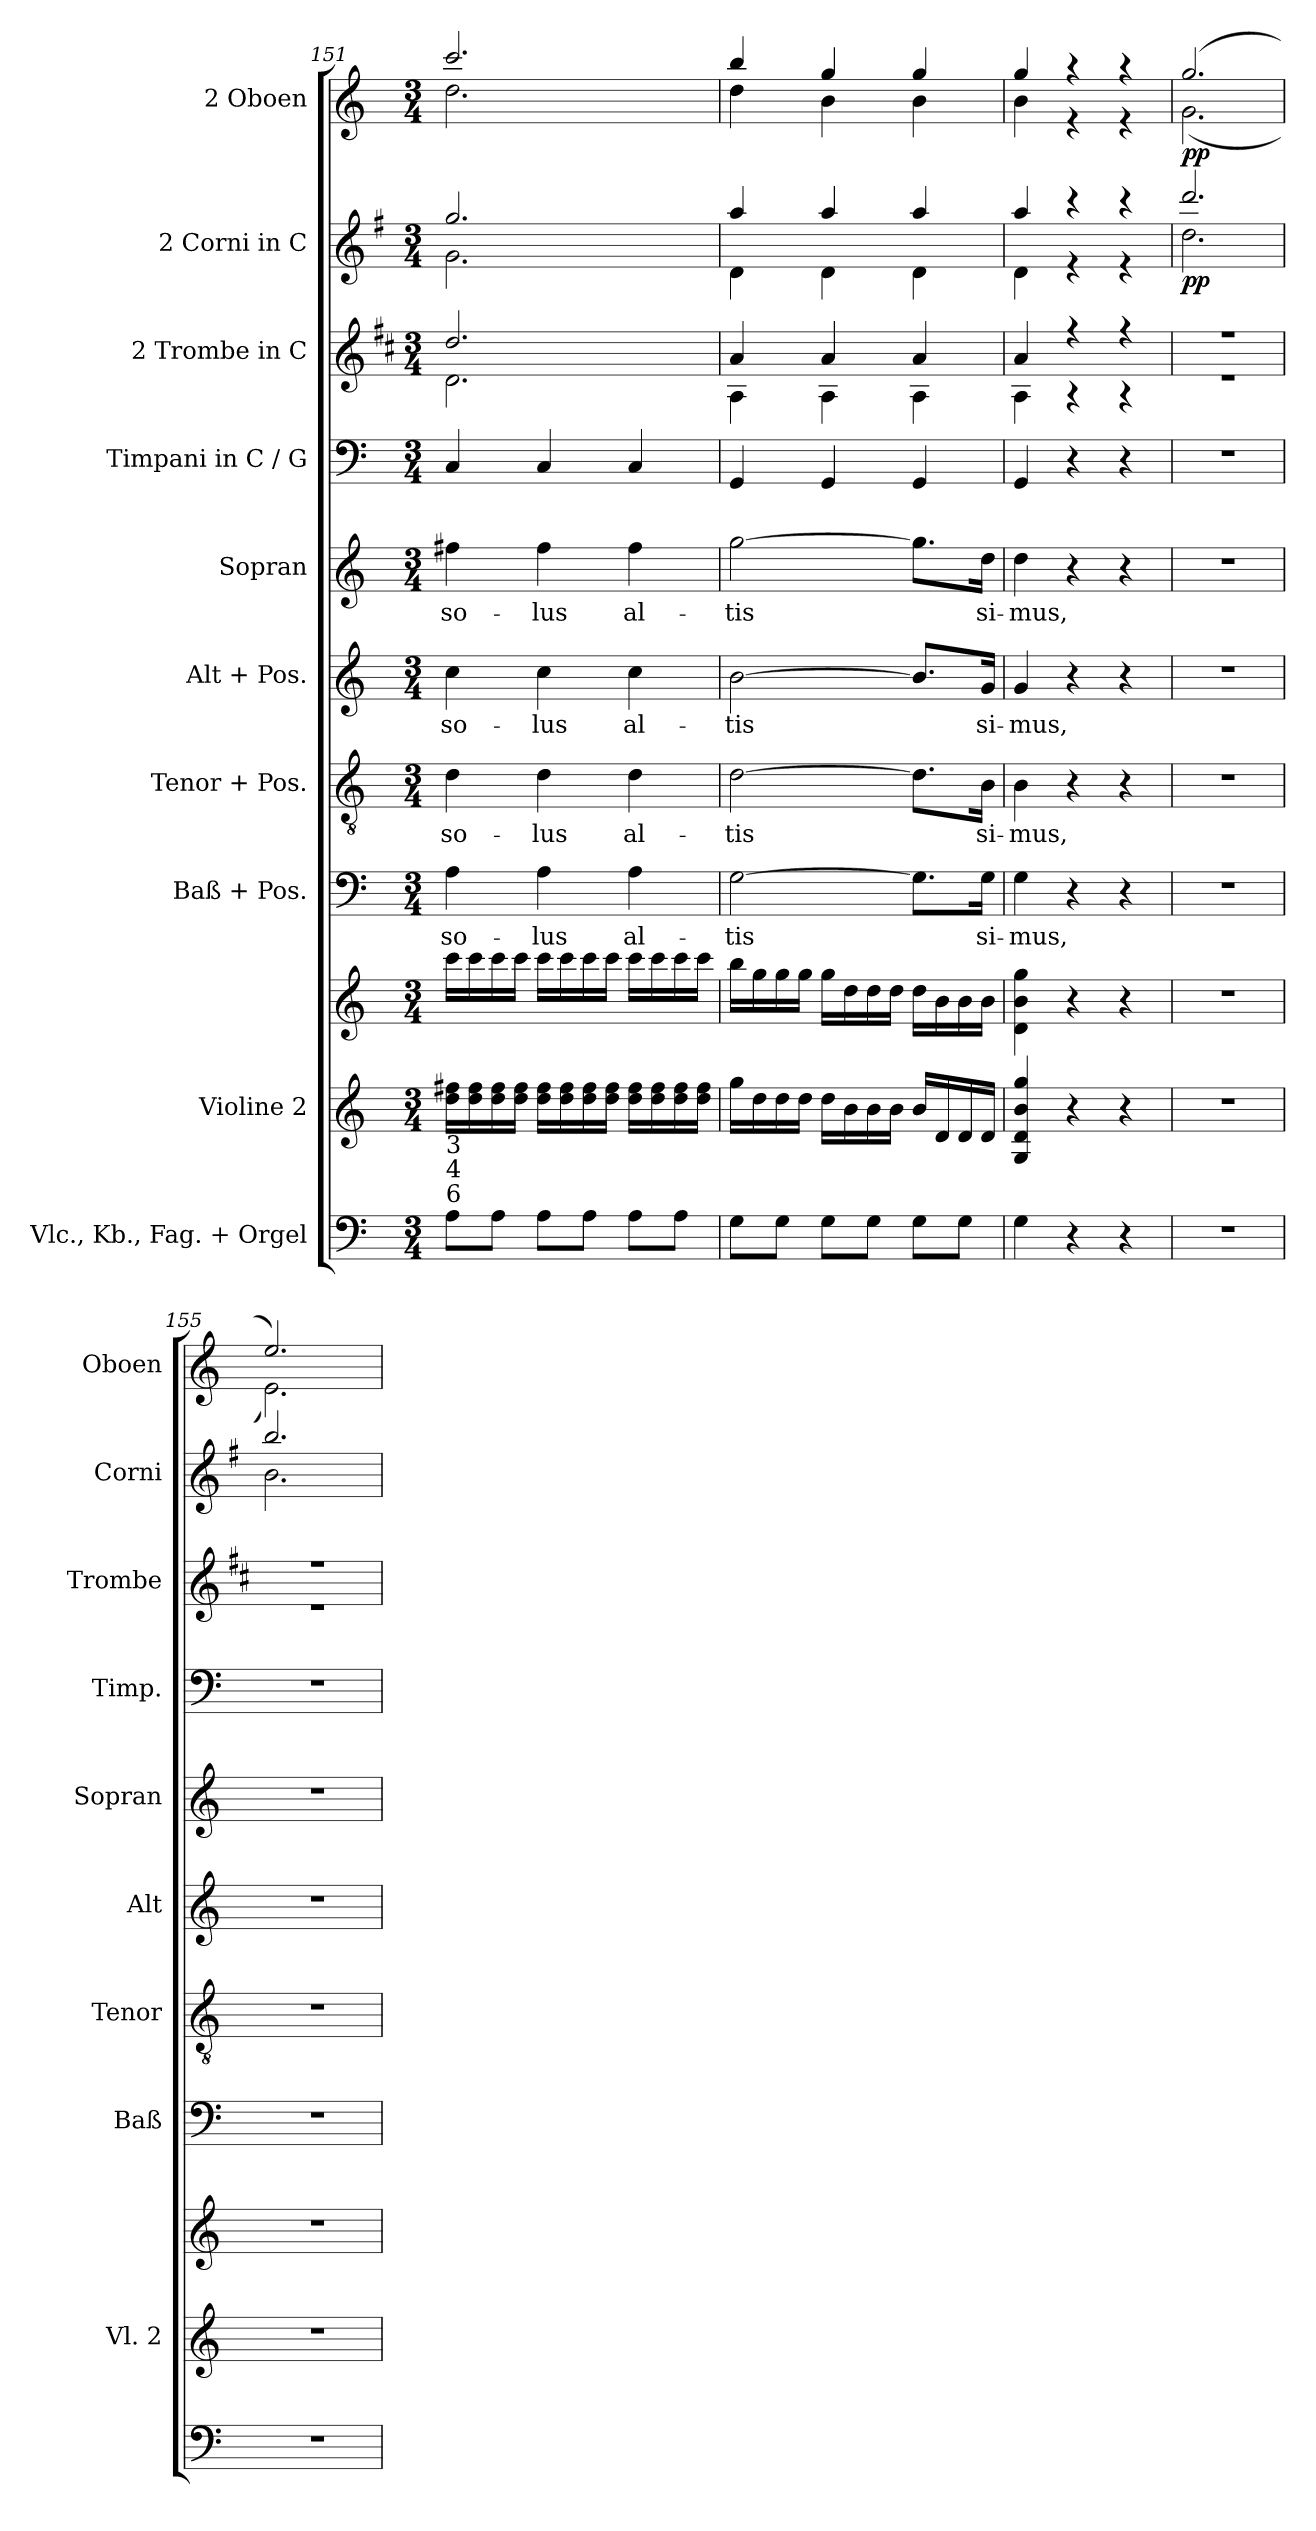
**kern	**kern	**kern	**kern	**text	**kern	**text	**kern	**text	**kern	**text	**kern	**kern	**kern	**dynam	**kern	**dynam
*part10	*part9	*part9	*part8	*part8	*part7	*part7	*part6	*part6	*part5	*part5	*part4	*part3	*part2	*part2	*part1	*part1
*staff11	*staff10	*staff9	*staff8	*staff8	*staff7	*staff7	*staff6	*staff6	*staff5	*staff5	*staff4	*staff3	*staff2	*staff2	*staff1	*staff1
*I"Vlc., Kb., Fag. + Orgel	*I"Violine 2	*	*I"Baß + Pos.	*	*I"Tenor + Pos.	*	*I"Alt + Pos.	*	*I"Sopran	*	*I"Timpani in C / G	*I"2 Trombe in C	*I"2 Corni in C	*	*I"2 Oboen	*
*	*I'Vl. 2	*	*I'Baß	*	*I'Tenor	*	*I'Alt	*	*I'Sopran	*	*I'Timp.	*I'Trombe	*I'Corni	*	*I'Oboen	*
*clefF4	*clefG2	*clefG2	*clefF4	*	*clefGv2	*	*clefG2	*	*clefG2	*	*clefF4	*clefG2	*clefG2	*	*clefG2	*
*	*	*	*	*	*	*	*	*	*	*	*	*ITrd1c2	*ITrd4c7	*	*	*
*k[]	*k[]	*k[]	*k[]	*	*k[]	*	*k[]	*	*k[]	*	*k[]	*k[]	*k[]	*	*k[]	*
*M3/4	*M3/4	*M3/4	*M3/4	*	*M3/4	*	*M3/4	*	*M3/4	*	*M3/4	*M3/4	*M3/4	*	*M3/4	*
=151	=151	=151	=151	=151	=151	=151	=151	=151	=151	=151	=151	=151	=151	=151	=151	=151
!LO:TX:a:t=6	!	!	!	!	!	!	!	!	!	!	!	!	!	!	!	!
!LO:TX:a:t=4	!	!	!	!	!	!	!	!	!	!	!	!	!	!	!	!
!LO:TX:a:t=3	!	!	!	!	!	!	!	!	!	!	!	!	!	!	!	!
!	!	!	!	!LO:LY:b	!	!LO:LY:b	!	!LO:LY:b	!	!LO:LY:b	!	!	!	!	!	!
*	*	*	*	*	*	*	*	*	*	*	*	*^	*^	*	*^	*
8A\L	16dd\ 16ff#X\LL	16ccc\LL	4A\	so-	4d\	so-	4cc\	so-	4ff#X\	so-	4C/	2.cc/	2.c\	2.cc/	2.c\	.	2.ccc/	2.dd\	.
.	16dd\ 16ff#\	16ccc\	.	.	.	.	.	.	.	.	.	.	.	.	.	.	.	.	.
8A\J	16dd\ 16ff#\	16ccc\	.	.	.	.	.	.	.	.	.	.	.	.	.	.	.	.	.
.	16dd\ 16ff#\JJ	16ccc\JJ	.	.	.	.	.	.	.	.	.	.	.	.	.	.	.	.	.
!	!	!	!	!LO:LY:b	!	!LO:LY:b	!	!LO:LY:b	!	!LO:LY:b	!	!	!	!	!	!	!	!	!
8A\L	16dd\ 16ff#\LL	16ccc\LL	4A\	lus	4d\	lus	4cc\	lus	4ff#\	lus	4C/	.	.	.	.	.	.	.	.
.	16dd\ 16ff#\	16ccc\	.	.	.	.	.	.	.	.	.	.	.	.	.	.	.	.	.
8A\J	16dd\ 16ff#\	16ccc\	.	.	.	.	.	.	.	.	.	.	.	.	.	.	.	.	.
.	16dd\ 16ff#\JJ	16ccc\JJ	.	.	.	.	.	.	.	.	.	.	.	.	.	.	.	.	.
!	!	!	!	!LO:LY:b	!	!LO:LY:b	!	!LO:LY:b	!	!LO:LY:b	!	!	!	!	!	!	!	!	!
8A\L	16dd\ 16ff#\LL	16ccc\LL	4A\	al-	4d\	al-	4cc\	al-	4ff#\	al-	4C/	.	.	.	.	.	.	.	.
.	16dd\ 16ff#\	16ccc\	.	.	.	.	.	.	.	.	.	.	.	.	.	.	.	.	.
8A\J	16dd\ 16ff#\	16ccc\	.	.	.	.	.	.	.	.	.	.	.	.	.	.	.	.	.
.	16dd\ 16ff#\JJ	16ccc\JJ	.	.	.	.	.	.	.	.	.	.	.	.	.	.	.	.	.
!!LO:PB:g=z	!!
=152	=152	=152	=152	=152	=152	=152	=152	=152	=152	=152	=152	=152	=152	=152	=152	=152	=152	=152	=152
!	!	!	!	!LO:LY:b	!	!LO:LY:b	!	!LO:LY:b	!	!LO:LY:b	!	!	!	!	!	!	!	!	!
8G\L	16gg\LL	16bb\LL	[2G\	-tis	[2d\	-tis	[2b\	-tis	[2gg\	-tis	4GG/	4g/	4G\	4dd/	4G\	.	4bb/	4dd\	.
.	16dd\	16gg\	.	.	.	.	.	.	.	.	.	.	.	.	.	.	.	.	.
8G\J	16dd\	16gg\	.	.	.	.	.	.	.	.	.	.	.	.	.	.	.	.	.
.	16dd\JJ	16gg\JJ	.	.	.	.	.	.	.	.	.	.	.	.	.	.	.	.	.
8G\L	16dd\LL	16gg\LL	.	.	.	.	.	.	.	.	4GG/	4g/	4G\	4dd/	4G\	.	4gg/	4b\	.
.	16b\	16dd\	.	.	.	.	.	.	.	.	.	.	.	.	.	.	.	.	.
8G\J	16b\	16dd\	.	.	.	.	.	.	.	.	.	.	.	.	.	.	.	.	.
.	16b\JJ	16dd\JJ	.	.	.	.	.	.	.	.	.	.	.	.	.	.	.	.	.
8G\L	16b/LL	16dd\LL	8.G\L]	.	8.d\L]	.	8.b/L]	.	8.gg\L]	.	4GG/	4g/	4G\	4dd/	4G\	.	4gg/	4b\	.
.	16d/	16b\	.	.	.	.	.	.	.	.	.	.	.	.	.	.	.	.	.
8G\J	16d/	16b\	.	.	.	.	.	.	.	.	.	.	.	.	.	.	.	.	.
!	!	!	!	!LO:LY:b	!	!LO:LY:b	!	!LO:LY:b	!	!LO:LY:b	!	!	!	!	!	!	!	!	!
.	16d/JJ	16b\JJ	16G\Jk	si-	16B\Jk	si-	16g/Jk	si-	16dd\Jk	si-	.	.	.	.	.	.	.	.	.
=153	=153	=153	=153	=153	=153	=153	=153	=153	=153	=153	=153	=153	=153	=153	=153	=153	=153	=153	=153
!	!	!	!	!LO:LY:b	!	!LO:LY:b	!	!LO:LY:b	!	!LO:LY:b	!	!	!	!	!	!	!	!	!
4G\	4G/ 4d/ 4b/ 4gg/	4d\ 4b\ 4gg\	4G\	mus,	4B\	mus,	4g/	mus,	4dd\	mus,	4GG/	4g/	4G\	4dd/	4G\	.	4gg/	4b\	.
4r	4r	4r	4r	.	4r	.	4r	.	4r	.	4r	4r	4r	4r	4r	.	4r	4r	.
4r	4r	4r	4r	.	4r	.	4r	.	4r	.	4r	4r	4r	4r	4r	.	4r	4r	.
=154	=154	=154	=154	=154	=154	=154	=154	=154	=154	=154	=154	=154	=154	=154	=154	=154	=154	=154	=154
!	!	!	!	!	!	!	!	!	!	!	!	!	!	!	!	!LO:DY:b	!	!	!
!	!	!	!	!	!	!	!	!	!	!	!	!	!	!	!	!LO:DY:n=1:b	!	!	!LO:DY:b
!	!	!	!	!	!	!	!	!	!	!	!	!	!	!	!	!	!	!	!LO:DY:n=1:b
2.r	2.r	2.r	2.r	.	2.r	.	2.r	.	2.r	.	2.r	2.r	2.r	2.gg/	2.g\	p p	(>2.gg/	(<2.g\	p p
=155	=155	=155	=155	=155	=155	=155	=155	=155	=155	=155	=155	=155	=155	=155	=155	=155	=155	=155	=155
2.r	2.r	2.r	2.r	.	2.r	.	2.r	.	2.r	.	2.r	2.r	2.r	2.ee/	2.e\	.	2.ee/)	2.e\)	.
*	*	*	*	*	*	*	*	*	*	*	*	*v	*v	*	*	*	*v	*v	*
*	*	*	*	*	*	*	*	*	*	*	*	*	*v	*v	*	*	*
=	=	=	=	=	=	=	=	=	=	=	=	=	=	=	=	=
*-	*-	*-	*-	*-	*-	*-	*-	*-	*-	*-	*-	*-	*-	*-	*-	*-
